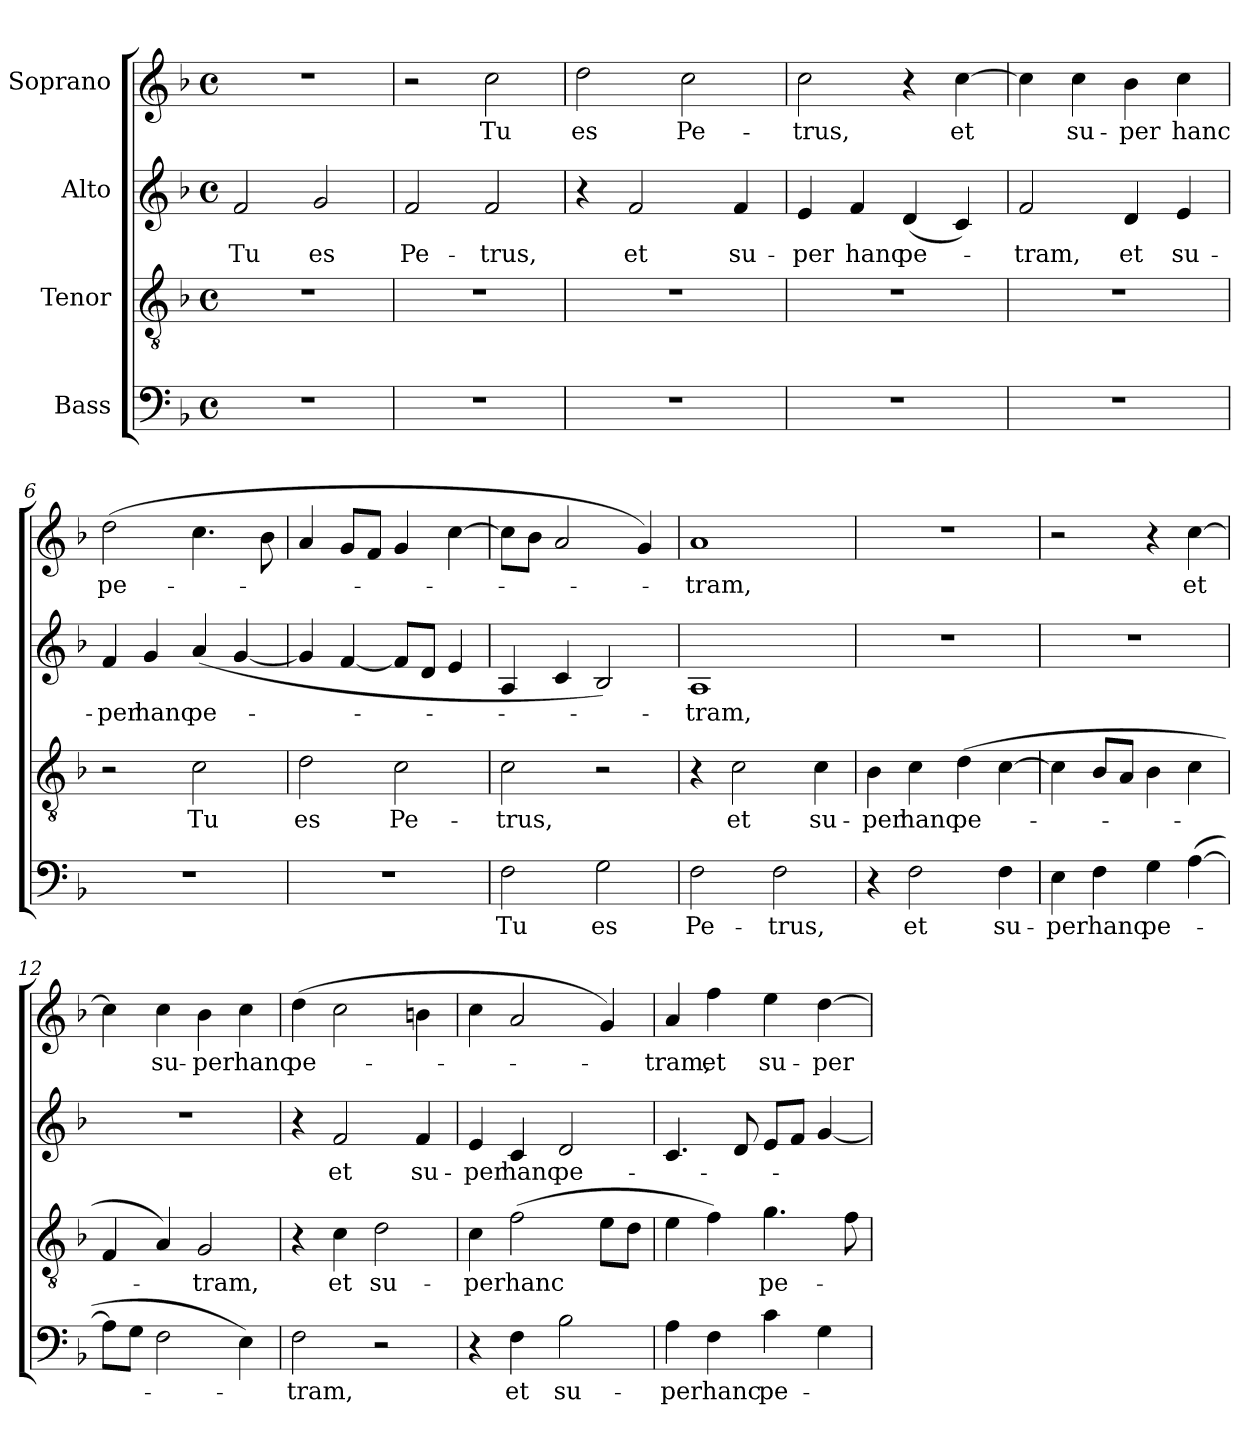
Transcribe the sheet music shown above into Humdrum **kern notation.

**kern	**text	**kern	**text	**kern	**text	**kern	**text
*part4	*part4	*part3	*part3	*part2	*part2	*part1	*part1
*staff4	*staff4	*staff3	*staff3	*staff2	*staff2	*staff1	*staff1
*I"Bass	*	*I"Tenor	*	*I"Alto	*	*I"Soprano	*
*clefF4	*	*clefGv2	*	*clefG2	*	*clefG2	*
*k[b-]	*	*k[b-]	*	*k[b-]	*	*k[b-]	*
*F:	*	*F:	*	*F:	*	*F:	*
*M4/4	*	*M4/4	*	*M4/4	*	*M4/4	*
*met(c)	*	*met(c)	*	*met(c)	*	*met(c)	*
=1	=1	=1	=1	=1	=1	=1	=1
!	!	!	!	!	!LO:LY:b	!	!
1r	.	1r	.	2f/	Tu	1r	.
!	!	!	!	!	!LO:LY:b	!	!
.	.	.	.	2g/	es	.	.
=2	=2	=2	=2	=2	=2	=2	=2
!	!	!	!	!	!LO:LY:b	!	!
1r	.	1r	.	2f/	Pe-	2r	.
!	!	!	!	!	!LO:LY:b	!	!LO:LY:b
.	.	.	.	2f/	-trus,	2cc\	Tu
=3	=3	=3	=3	=3	=3	=3	=3
!	!	!	!	!	!	!	!LO:LY:b
1r	.	1r	.	4r	.	2dd\	es
!	!	!	!	!	!LO:LY:b	!	!
.	.	.	.	2f/	et	.	.
!	!	!	!	!	!	!	!LO:LY:b
.	.	.	.	.	.	2cc\	Pe-
!	!	!	!	!	!LO:LY:b	!	!
.	.	.	.	4f/	su-	.	.
=4	=4	=4	=4	=4	=4	=4	=4
!	!	!	!	!	!LO:LY:b	!	!LO:LY:b
1r	.	1r	.	4e/	-per	2cc\	-trus,
!	!	!	!	!	!LO:LY:b	!	!
.	.	.	.	4f/	hanc	.	.
!	!	!	!	!	!LO:LY:b	!	!
.	.	.	.	(<4d/	pe-	4r	.
!	!	!	!	!	!	!	!LO:LY:b
.	.	.	.	4c/)	.	[4cc\	et
=5	=5	=5	=5	=5	=5	=5	=5
!	!	!	!	!	!LO:LY:b	!	!
1r	.	1r	.	2f/	-tram,	4cc\]	.
!	!	!	!	!	!	!	!LO:LY:b
.	.	.	.	.	.	4cc\	su-
!	!	!	!	!	!LO:LY:b	!	!LO:LY:b
.	.	.	.	4d/	et	4b-\	-per
!	!	!	!	!	!LO:LY:b	!	!LO:LY:b
.	.	.	.	4e/	su-	4cc\	hanc
=6	=6	=6	=6	=6	=6	=6	=6
!	!	!	!	!	!LO:LY:b	!	!LO:LY:b
1r	.	2r	.	4f/	-per	(>2dd\	pe-
!	!	!	!	!	!LO:LY:b	!	!
.	.	.	.	4g/	hanc	.	.
!	!	!	!LO:LY:b	!	!LO:LY:b	!	!
.	.	2c\	Tu	(<4a/	pe-	4.cc\	.
.	.	.	.	[4g/	.	.	.
.	.	.	.	.	.	8b-\	.
!!LO:LB:g=z
=7	=7	=7	=7	=7	=7	=7	=7
!	!	!	!LO:LY:b	!	!LO:LY:b	!	!LO:LY:b
1r	.	2d\	es	4g/]	- ­ -	4a/	- ­ -
.	.	.	.	[4f/	.	8g/L	.
.	.	.	.	.	.	8f/J	.
!	!	!	!LO:LY:b	!	!	!	!
.	.	2c\	Pe-	8f/L]	.	4g/	.
.	.	.	.	8d/J	.	.	.
.	.	.	.	4e/	.	[4cc\	.
=8	=8	=8	=8	=8	=8	=8	=8
!	!LO:LY:b	!	!LO:LY:b	!	!	!	!
2F\	Tu	2c\	-trus,	4A/	.	8cc\L]	.
.	.	.	.	.	.	8b-\J	.
.	.	.	.	4c/	.	2a/	.
!	!LO:LY:b	!	!	!	!	!	!
2G\	es	2r	.	2B-/)	.	.	.
.	.	.	.	.	.	4g/)	.
=9	=9	=9	=9	=9	=9	=9	=9
!	!LO:LY:b	!	!	!	!LO:LY:b	!	!LO:LY:b
2F\	Pe-	4r	.	1A	-tram,	1a	-tram,
!	!	!	!LO:LY:b	!	!	!	!
.	.	2c\	et	.	.	.	.
!	!LO:LY:b	!	!	!	!	!	!
2F\	-trus,	.	.	.	.	.	.
!	!	!	!LO:LY:b	!	!	!	!
.	.	4c\	su-	.	.	.	.
=10	=10	=10	=10	=10	=10	=10	=10
!	!	!	!LO:LY:b	!	!	!	!
4r	.	4B-\	-per	1r	.	1r	.
!	!LO:LY:b	!	!LO:LY:b	!	!	!	!
2F\	et	4c\	hanc	.	.	.	.
!	!	!	!LO:LY:b	!	!	!	!
.	.	(>4d\	pe-	.	.	.	.
!	!LO:LY:b	!	!	!	!	!	!
4F\	su-	[4c\	.	.	.	.	.
=11	=11	=11	=11	=11	=11	=11	=11
!	!LO:LY:b	!	!	!	!	!	!
4E\	-per	4c\]	.	1r	.	2r	.
!	!LO:LY:b	!	!	!	!	!	!
4F\	hanc	8B-/L	.	.	.	.	.
.	.	8A/J	.	.	.	.	.
!	!LO:LY:b	!	!	!	!	!	!
4G\	pe-	4B-\	.	.	.	4r	.
!	!	!	!	!	!	!	!LO:LY:b
(>[4A\	.	4c\	.	.	.	[4cc\	et
=12	=12	=12	=12	=12	=12	=12	=12
8A\L]	.	4F/	.	1r	.	4cc\]	.
8G\J	.	.	.	.	.	.	.
!	!	!	!	!	!	!	!LO:LY:b
2F\	.	4A/)	.	.	.	4cc\	su-
!	!	!	!LO:LY:b	!	!	!	!LO:LY:b
.	.	2G/	-tram,	.	.	4b-\	-per
!	!	!	!	!	!	!	!LO:LY:b
4E\)	.	.	.	.	.	4cc\	hanc
!!LO:PB:g=z
=13	=13	=13	=13	=13	=13	=13	=13
!	!LO:LY:b	!	!	!	!	!	!LO:LY:b
2F\	-tram,	4r	.	4r	.	(>4dd\	pe-
!	!	!	!LO:LY:b	!	!LO:LY:b	!	!
.	.	4c\	et	2f/	et	2cc\	.
!	!	!	!LO:LY:b	!	!	!	!
2r	.	2d\	su-	.	.	.	.
!	!	!	!	!	!LO:LY:b	!	!
.	.	.	.	4f/	su-	4bn\	.
=14	=14	=14	=14	=14	=14	=14	=14
!	!	!	!LO:LY:b	!	!LO:LY:b	!	!
4r	.	4c\	-per	4e/	-per	4cc\	.
!	!LO:LY:b	!	!LO:LY:b	!	!LO:LY:b	!	!
4F\	et	(>2f\	hanc	4c/	hanc	2a/	.
!	!LO:LY:b	!	!	!	!LO:LY:b	!	!
2B-\	su-	.	.	2d/	pe-	.	.
.	.	8e\L	.	.	.	4g/)	.
.	.	8d\J	.	.	.	.	.
=15	=15	=15	=15	=15	=15	=15	=15
!	!LO:LY:b	!	!	!	!	!	!LO:LY:b
4A\	-per	4e\	.	4.c/	.	4a/	-tram,
!	!LO:LY:b	!	!	!	!	!	!LO:LY:b
4F\	hanc	4f\)	.	.	.	4ff\	et
.	.	.	.	8d/	.	.	.
!	!LO:LY:b	!	!LO:LY:b	!	!	!	!LO:LY:b
4c\	pe-	4.g\	pe-	8e/L	.	4ee\	su-
.	.	.	.	8f/J	.	.	.
!	!	!	!	!	!	!	!LO:LY:b
4G\	.	.	.	[4g/	.	[4dd\	-per
.	.	8f\	.	.	.	.	.
=	=	=	=	=	=	=	=
*-	*-	*-	*-	*-	*-	*-	*-
